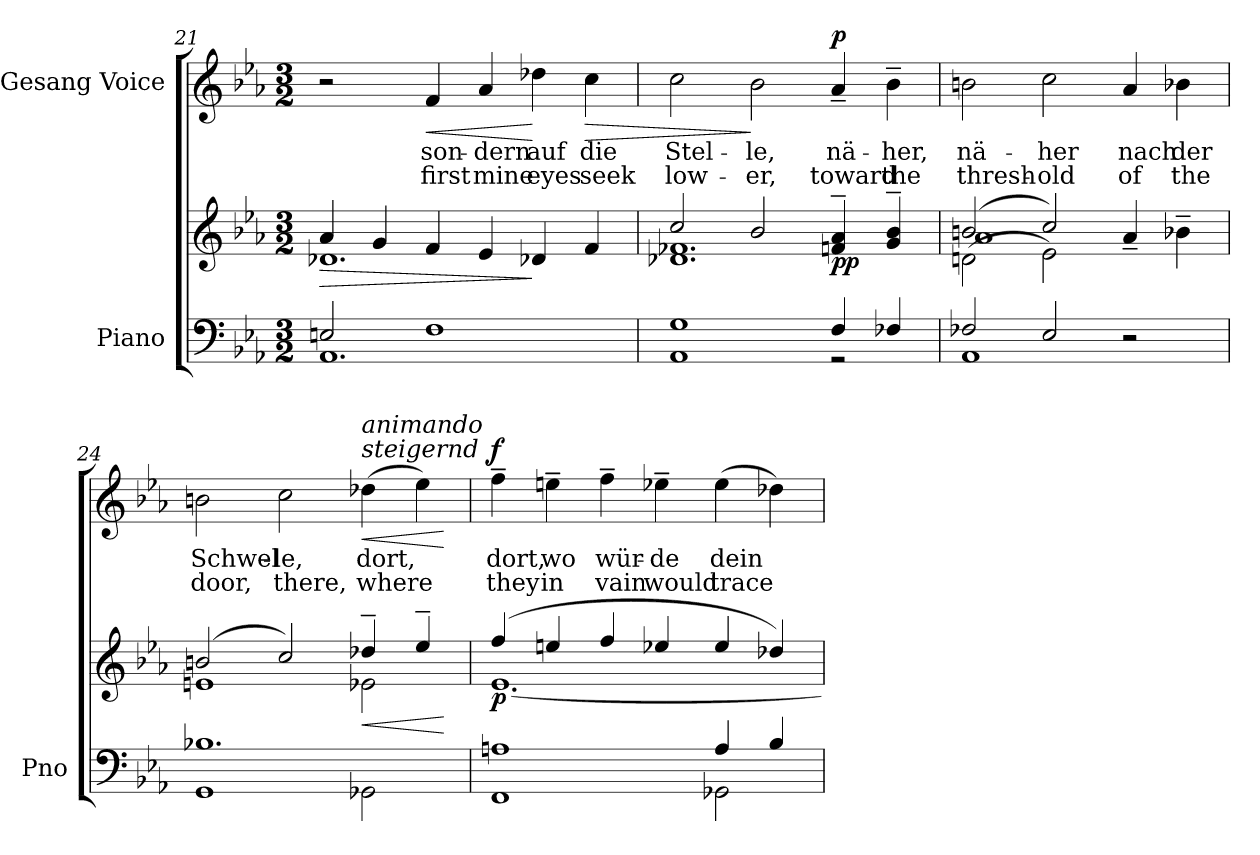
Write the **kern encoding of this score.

**kern	**kern	**dynam	**kern	**text	**text	**dynam
*part2	*part2	*part2	*part1	*part1	*part1	*part1
*staff3	*staff2	*staff2/3	*staff1	*staff1	*staff1	*staff1
*I"Piano	*	*	*I"Gesang Voice	*	*	*
*I'Pno	*	*	*	*	*	*
*clefF4	*clefG2	*	*clefG2	*	*	*
*k[b-e-a-]	*k[b-e-a-]	*	*k[b-e-a-]	*	*	*
*M3/2	*M3/2	*	*M3/2	*	*	*
=21	=21	=21	=21	=21	=21	=21
*^	*	*	*	*	*	*
!	!	!	!LO:HP:b	!	!	!	!
*	*	*^	*	*	*	*	*
2En/	1.AA-	4a-/	1.d-X	>	2r	.	.	.
.	.	4g/	.	.	.	.	.	.
!	!	!	!	!	!	!	!	!LO:HP:b
1F	.	4f/	.	.	4f/	son-	first	<
.	.	4e-/	.	.	4a-/	-dern	mine	.
.	.	4d-X/	.	]	4dd-X\	auf	eyes	[
!	!	!	!	!	!	!	!	!LO:HP:b
.	.	4f/	.	.	4cc\	die	seek	>
=22	=22	=22	=22	=22	=22	=22	=22	=22
1AA- 1G	1ryy	2cc/	1.d-X 1.f-X	.	2cc\	Stel-	low-	.
.	.	2b-/	.	.	2b-\	-le,	-er,	]
!	!	!	!	!LO:DY:b	!	!	!	!LO:DY:a
4F/	2r	4fn/~> 4a-/~>	.	pp	4a-~>/	nä-	toward	p
4F-X/	.	4g/~> 4b-/~>	.	.	4b-~\	-her,	the	.
=23	=23	=23	=23	=23	=23	=23	=23	=23
*	*	*	*^	*	*	*	*	*
2F-X/	1AA-	(2bn/	1a-	(2dn\	.	2bn\	nä-	thresh-	.
2E-/	.	2cc/)	.	2e-\)	.	2cc\	-her	-old	.
2r	2ryy	4a-~>/	2ryy	2ryy	.	4a-/	nach	of	.
.	.	4b-X~\	.	.	.	4b-X\	der	the	.
*	*	*	*v	*v	*	*	*	*	*
=24	=24	=24	=24	=24	=24	=24	=24	=24
1.B-X	1GG	(2bn/	1en	.	2bn\	Schwel-	door,	.
.	.	2cc/)	.	.	2cc\	-le,	there,	.
!	!	!	!	!	!LO:TX:i:t=steigernd	!	!	!
!	!	!	!	!	!LO:TX:i:t=animando	!	!	!
!	!	!	!	!LO:HP:b	!	!	!	!LO:HP:b
.	2GG-X\	4dd-X~/	2e-X\	<	(4dd-X\	dort,	where	<
.	.	4ee-~/	.	.	4ee-\)	.	.	.
*v	*v	*	*	*	*	*	*	*
*	*v	*v	*	*	*	*	*
.	.	[	.	.	.	[
=25	=25	=25	=25	=25	=25	=25
*^	*^	*	*	*	*	*
!	!	!	!	!LO:DY:b	!	!	!	!LO:DY:a
1An	1FF	(4ff/	[1.e-	p	4ff~\	dort,	they	f
.	.	4een/	.	.	4een~\	wo	in	.
.	.	4ff/	.	.	4ff~\	wür-	vain	.
.	.	4ee-X/	.	.	4ee-X~\	-de	would	.
4A/	2GG-X\	4ee-/	.	.	(4ee-\	dein	trace	.
4B-/	.	4dd-X/)	.	.	4dd-X\)	.	.	.
*v	*v	*	*	*	*	*	*	*
*	*v	*v	*	*	*	*	*
=	=	=	=	=	=	=
*-	*-	*-	*-	*-	*-	*-
